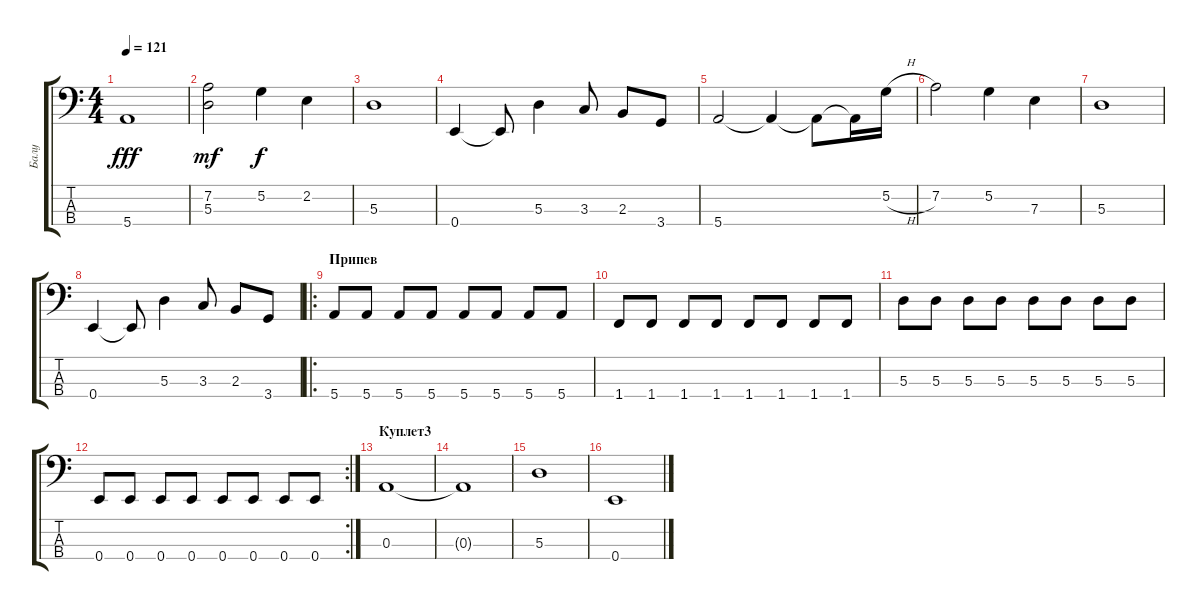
\track ("Балу" "Балу") {instrument electricbassfinger}
\staff {score tabs}
\tuning (G2 D2 A1 E1) {hide}
\ts (4 4)
\tempo 121
\clef f4
\ks c
5.4.1{dy fff} |
(7.2 5.3{t}).2{dy mf} 5.2.4{dy f} 2.2.4 |
5.3.1 |
0.4.4 0.4{t}.8 5.3.4 3.3.8 2.3.8 3.4.8 |
5.4.2 5.4{t}.4 5.4{t}.8 5.4{t}.16 5.2{h}.16 |
7.2.2 5.2.4 7.3.4 |
5.3.1 |
0.4.4 0.4{t}.8 5.3.4 3.3.8 2.3.8 3.4.8 |
\ro
\section ("" "Припев")
5.4.8 5.4.8 5.4.8 5.4.8 5.4.8 5.4.8 5.4.8 5.4.8 |
1.4.8 1.4.8 1.4.8 1.4.8 1.4.8 1.4.8 1.4.8 1.4.8 |
5.3.8 5.3.8 5.3.8 5.3.8 5.3.8 5.3.8 5.3.8 5.3.8 |
\rc 2
0.4.8 0.4.8 0.4.8 0.4.8 0.4.8 0.4.8 0.4.8 0.4.8 |
\section ("" "Куплет3")
0.3.1 |
0.3{t}.1 |
5.3.1 |
0.4.1
